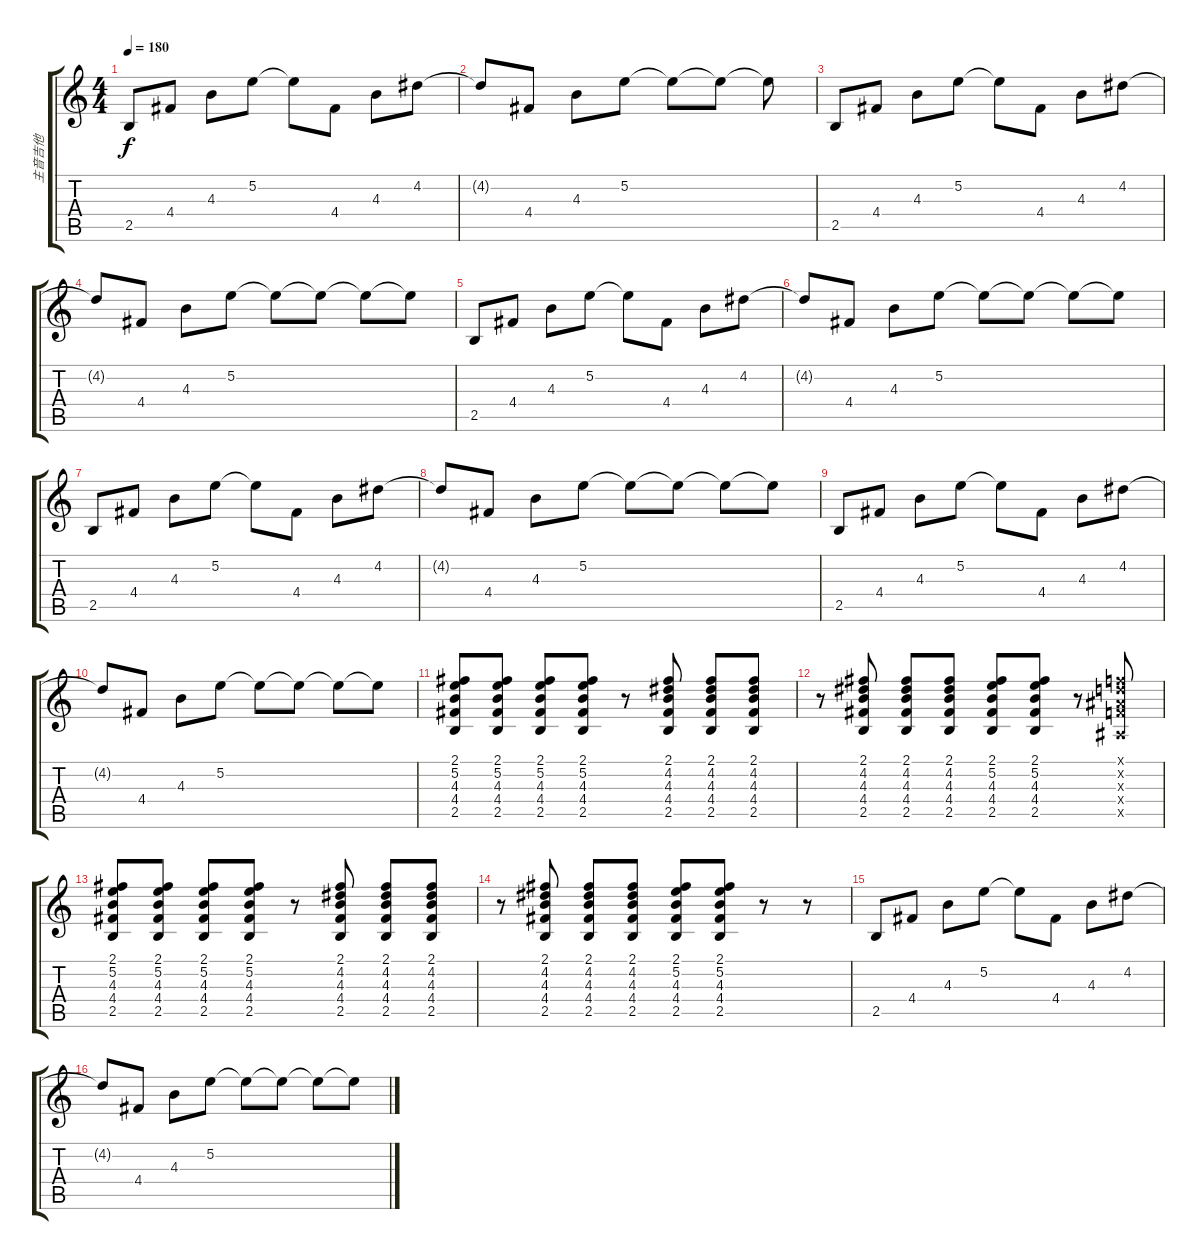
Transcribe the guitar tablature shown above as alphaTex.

\track ("主音吉他" "主音吉他") {instrument distortionguitar}
\staff {score tabs}
\tuning (E4 B3 G3 D3 A2 E2) {hide}
\ts (4 4)
\tempo 180
\clef g2
\ks c
2.5.8{dy f} 4.4.8 4.3.8 5.2.8 5.2{t}.8 4.4.8 4.3.8 4.2.8 |
4.2{t}.8 4.4.8 4.3.8 5.2.8 5.2{t}.8 5.2{t}.8 5.2{t}.8 |
2.5.8 4.4.8 4.3.8 5.2.8 5.2{t}.8 4.4.8 4.3.8 4.2.8 |
4.2{t}.8 4.4.8 4.3.8 5.2.8 5.2{t}.8 5.2{t}.8 5.2{t}.8 5.2{t}.8 |
2.5.8 4.4.8 4.3.8 5.2.8 5.2{t}.8 4.4.8 4.3.8 4.2.8 |
4.2{t}.8 4.4.8 4.3.8 5.2.8 5.2{t}.8 5.2{t}.8 5.2{t}.8 5.2{t}.8 |
2.5.8 4.4.8 4.3.8 5.2.8 5.2{t}.8 4.4.8 4.3.8 4.2.8 |
4.2{t}.8 4.4.8 4.3.8 5.2.8 5.2{t}.8 5.2{t}.8 5.2{t}.8 5.2{t}.8 |
2.5.8 4.4.8 4.3.8 5.2.8 5.2{t}.8 4.4.8 4.3.8 4.2.8 |
4.2{t}.8 4.4.8 4.3.8 5.2.8 5.2{t}.8 5.2{t}.8 5.2{t}.8 5.2{t}.8 |
(2.1 5.2 4.3 4.4 2.5).8 (2.1 5.2 4.3 4.4 2.5).8 (2.1 5.2 4.3 4.4 2.5).8 (2.1 5.2 4.3 4.4 2.5).8 r.8 (2.1 4.2 4.3 4.4 2.5).8 (2.1 4.2 4.3 4.4 2.5).8 (2.1 4.2 4.3 4.4 2.5).8 |
r.8 (2.1 4.2 4.3 4.4 2.5).8 (2.1 4.2 4.3 4.4 2.5).8 (2.1 4.2 4.3 4.4 2.5).8 (2.1 5.2 4.3 4.4 2.5).8 (2.1 5.2 4.3 4.4 2.5).8 r.8 (1.1{x} 3.2{x} 3.3{x} 3.4{x} 1.5{x}).8 |
(2.1 5.2 4.3 4.4 2.5).8 (2.1 5.2 4.3 4.4 2.5).8 (2.1 5.2 4.3 4.4 2.5).8 (2.1 5.2 4.3 4.4 2.5).8 r.8 (2.1 4.2 4.3 4.4 2.5).8 (2.1 4.2 4.3 4.4 2.5).8 (2.1 4.2 4.3 4.4 2.5).8 |
r.8 (2.1 4.2 4.3 4.4 2.5).8 (2.1 4.2 4.3 4.4 2.5).8 (2.1 4.2 4.3 4.4 2.5).8 (2.1 5.2 4.3 4.4 2.5).8 (2.1 5.2 4.3 4.4 2.5).8 r.8 r.8 |
2.5.8 4.4.8 4.3.8 5.2.8 5.2{t}.8 4.4.8 4.3.8 4.2.8 |
4.2{t}.8 4.4.8 4.3.8 5.2.8 5.2{t}.8 5.2{t}.8 5.2{t}.8 5.2{t}.8
